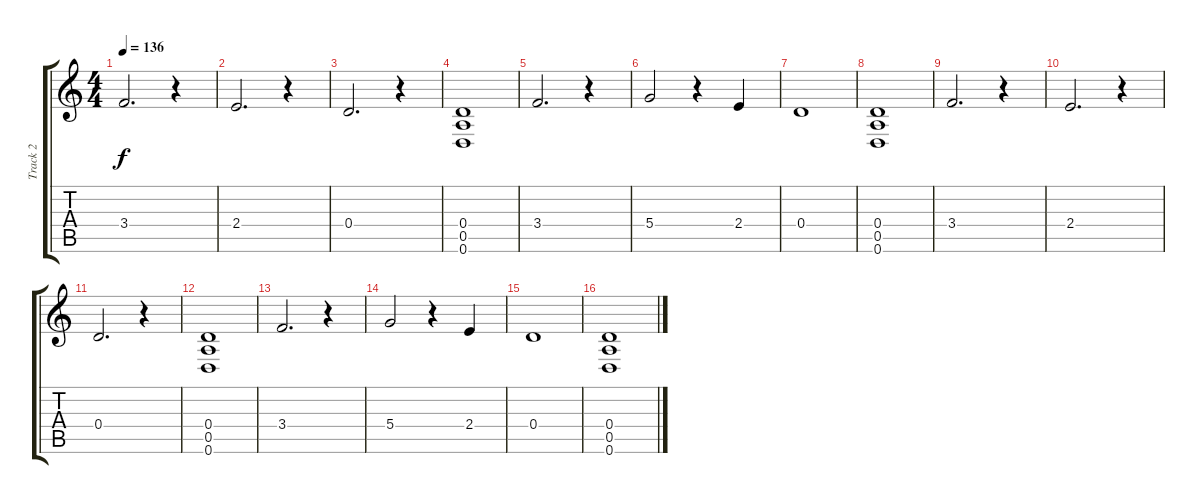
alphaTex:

\track ("Track 2" "Track 2") {instrument overdrivenguitar}
\staff {score tabs}
\tuning (E4 B3 G3 D3 A2 D2) {hide}
\ts (4 4)
\tempo 136
\clef g2
\ks c
3.4.2{d dy f} r.4 |
2.4.2{d} r.4 |
0.4.2{d} r.4 |
(0.4 0.5 0.6).1 |
3.4.2{d} r.4 |
5.4.2 r.4 2.4.4 |
0.4.1 |
(0.4 0.5 0.6).1 |
3.4.2{d} r.4 |
2.4.2{d} r.4 |
0.4.2{d} r.4 |
(0.4 0.5 0.6).1 |
3.4.2{d} r.4 |
5.4.2 r.4 2.4.4 |
0.4.1 |
(0.4 0.5 0.6).1
